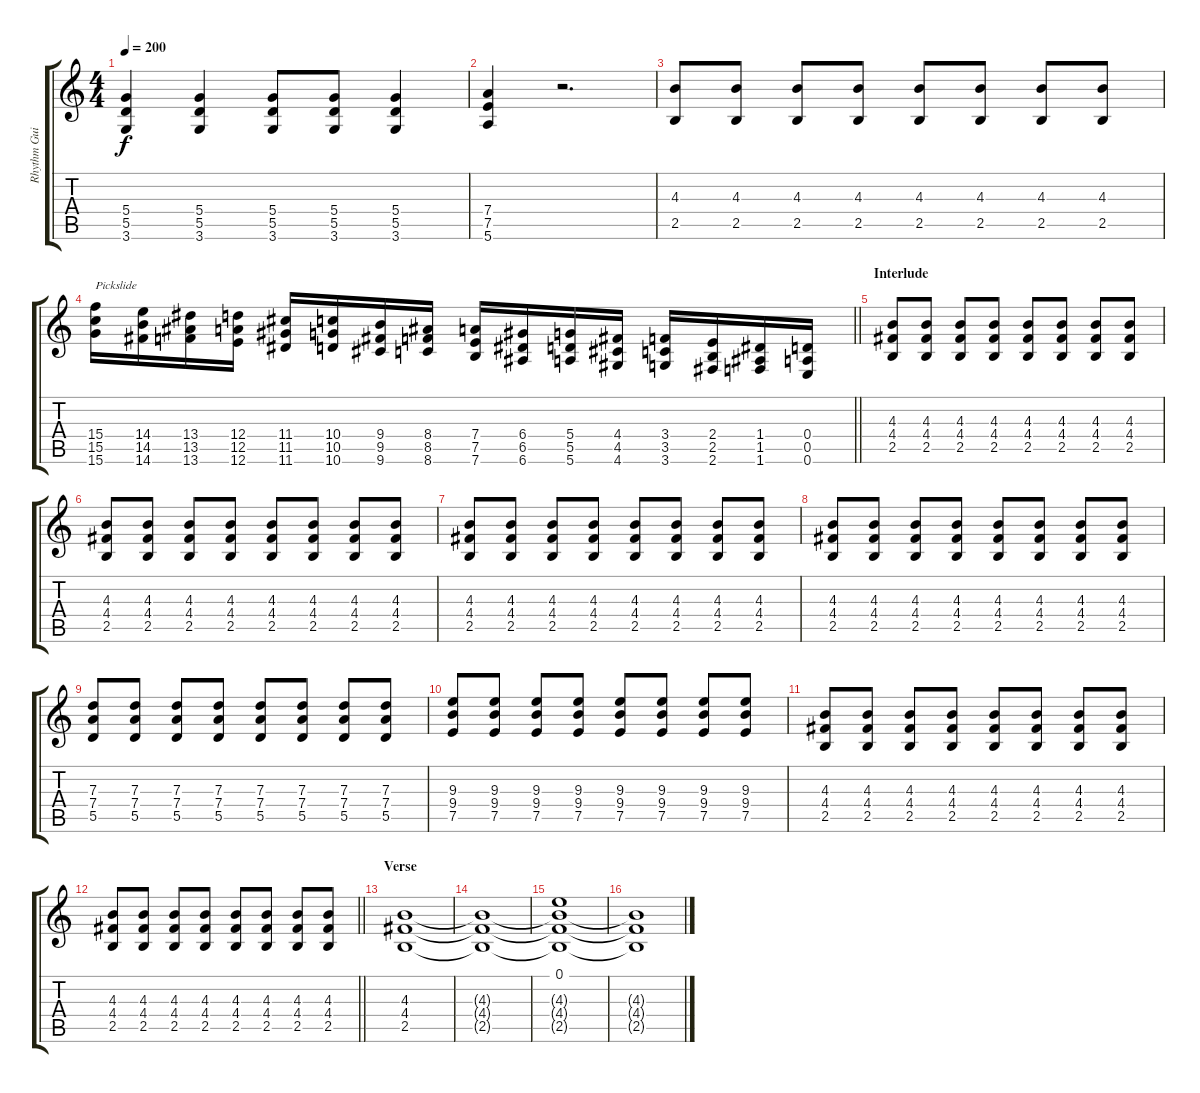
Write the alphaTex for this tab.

\track ("Rhythm Guitar 1" "Rhythm Gui") {instrument acousticguitarsteel}
\staff {score tabs}
\tuning (E4 B3 G3 D3 A2 E2) {hide}
\ts (4 4)
\tempo 200
\clef g2
\ks c
(5.4 5.5 3.6).4{dy f} (5.4 5.5 3.6).4 (5.4 5.5 3.6).8 (5.4 5.5 3.6).8 (5.4 5.5 3.6).4 |
(7.4 7.5 5.6).4 r.2{d} |
(4.3 2.5).8 (4.3 2.5).8 (4.3 2.5).8 (4.3 2.5).8 (4.3 2.5).8 (4.3 2.5).8 (4.3 2.5).8 (4.3 2.5).8 |
\barLineRight lightlight
(15.4 15.5 15.6).16{txt "Pickslide"} (14.4 14.5 14.6).16 (13.4 13.5 13.6).16 (12.4 12.5 12.6).16 (11.4 11.5 11.6).16 (10.4 10.5 10.6).16 (9.4 9.5 9.6).16 (8.4 8.5 8.6).16 (7.4 7.5 7.6).16 (6.4 6.5 6.6).16 (5.4 5.5 5.6).16 (4.4 4.5 4.6).16 (3.4 3.5 3.6).16 (2.4 2.5 2.6).16 (1.4 1.5 1.6).16 (0.4 0.5 0.6).16 |
\section ("" "Interlude")
(4.3 4.4 2.5).8{instrument overdrivenguitar} (4.3 4.4 2.5).8 (4.3 4.4 2.5).8 (4.3 4.4 2.5).8 (4.3 4.4 2.5).8 (4.3 4.4 2.5).8 (4.3 4.4 2.5).8 (4.3 4.4 2.5).8 |
(4.3 4.4 2.5).8{instrument overdrivenguitar} (4.3 4.4 2.5).8 (4.3 4.4 2.5).8 (4.3 4.4 2.5).8 (4.3 4.4 2.5).8 (4.3 4.4 2.5).8 (4.3 4.4 2.5).8 (4.3 4.4 2.5).8 |
(4.3 4.4 2.5).8{instrument overdrivenguitar} (4.3 4.4 2.5).8 (4.3 4.4 2.5).8 (4.3 4.4 2.5).8 (4.3 4.4 2.5).8 (4.3 4.4 2.5).8 (4.3 4.4 2.5).8 (4.3 4.4 2.5).8 |
(4.3 4.4 2.5).8{instrument overdrivenguitar} (4.3 4.4 2.5).8 (4.3 4.4 2.5).8 (4.3 4.4 2.5).8 (4.3 4.4 2.5).8 (4.3 4.4 2.5).8 (4.3 4.4 2.5).8 (4.3 4.4 2.5).8 |
(7.3 7.4 5.5).8 (7.3 7.4 5.5).8 (7.3 7.4 5.5).8 (7.3 7.4 5.5).8 (7.3 7.4 5.5).8 (7.3 7.4 5.5).8 (7.3 7.4 5.5).8 (7.3 7.4 5.5).8 |
(9.3 9.4 7.5).8 (9.3 9.4 7.5).8 (9.3 9.4 7.5).8 (9.3 9.4 7.5).8 (9.3 9.4 7.5).8 (9.3 9.4 7.5).8 (9.3 9.4 7.5).8 (9.3 9.4 7.5).8 |
(4.3 4.4 2.5).8{instrument overdrivenguitar} (4.3 4.4 2.5).8 (4.3 4.4 2.5).8 (4.3 4.4 2.5).8 (4.3 4.4 2.5).8 (4.3 4.4 2.5).8 (4.3 4.4 2.5).8 (4.3 4.4 2.5).8 |
\barLineRight lightlight
(4.3 4.4 2.5).8{instrument overdrivenguitar} (4.3 4.4 2.5).8 (4.3 4.4 2.5).8 (4.3 4.4 2.5).8 (4.3 4.4 2.5).8 (4.3 4.4 2.5).8 (4.3 4.4 2.5).8 (4.3 4.4 2.5).8 |
\section ("" "Verse")
(4.3 4.4 2.5).1 |
(4.3{t} 4.4{t} 2.5{t}).1 |
(0.1 4.3{t} 4.4{t} 2.5{t}).1 |
(4.3{t} 4.4{t} 2.5{t}).1
